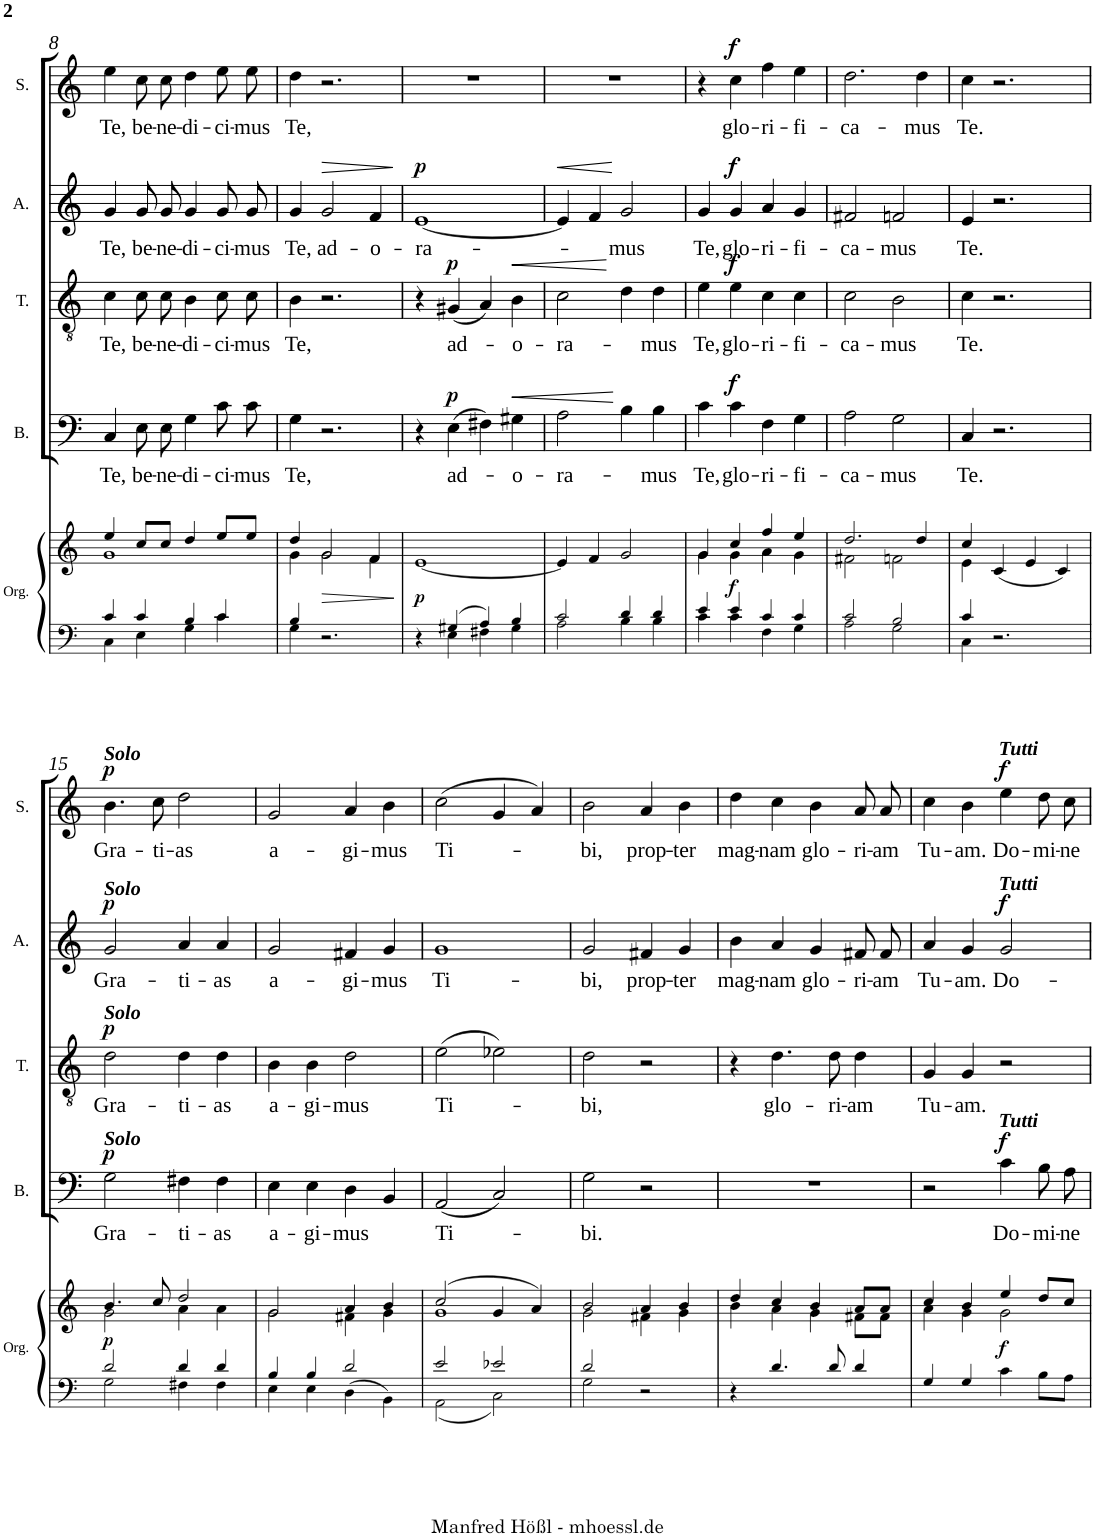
**kern	**kern	**dynam	**kern	**text	**dynam	**kern	**text	**dynam	**kern	**text	**dynam	**kern	**text	**dynam
*part5	*part5	*part5	*part4	*part4	*part4	*part3	*part3	*part3	*part2	*part2	*part2	*part1	*part1	*part1
*staff6	*staff5	*staff5/6	*staff4	*staff4	*staff4	*staff3	*staff3	*staff3	*staff2	*staff2	*staff2	*staff1	*staff1	*staff1
*I"Organ	*	*	*I"Bass	*	*	*I"Tenor	*	*	*I"Alto	*	*	*I"Soprano	*	*
*I'Org.	*	*	*I'B.	*	*	*I'T.	*	*	*I'A.	*	*	*I'S.	*	*
!!LO:PB:g=z
*clefF4	*clefG2	*	*clefF4	*	*	*clefGv2	*	*	*clefG2	*	*	*clefG2	*	*
*k[]	*k[]	*	*k[]	*	*	*k[]	*	*	*k[]	*	*	*k[]	*	*
*M4/4	*M4/4	*	*M4/4	*	*	*M4/4	*	*	*M4/4	*	*	*M4/4	*	*
*met(c)	*met(c)	*	*met(c)	*	*	*met(c)	*	*	*met(c)	*	*	*met(c)	*	*
=8	=8	=8	=8	=8	=8	=8	=8	=8	=8	=8	=8	=8	=8	=8
*^	*^	*	*	*	*	*	*	*	*	*	*	*	*	*
!	!	!	!	!	!	!LO:LY:b	!	!	!LO:LY:b	!	!	!LO:LY:b	!	!	!LO:LY:b	!
4c/	4C\	4ee/	1g	.	4C/	Te,	.	4c\	Te,	.	4g/	Te,	.	4ee\	Te,	.
!	!	!	!	!	!	!LO:LY:b	!	!	!LO:LY:b	!	!	!LO:LY:b	!	!	!LO:LY:b	!
4c/	4E\	8cc/L	.	.	8E\L	be-	.	8c\L	be-	.	8g/L	be-	.	8cc\L	be-	.
!	!	!	!	!	!	!LO:LY:b	!	!	!LO:LY:b	!	!	!LO:LY:b	!	!	!LO:LY:b	!
.	.	8cc/J	.	.	8E\J	-ne-	.	8c\J	-ne-	.	8g/J	-ne-	.	8cc\J	-ne-	.
!	!	!	!	!	!	!LO:LY:b	!	!	!LO:LY:b	!	!	!LO:LY:b	!	!	!LO:LY:b	!
4B/	4G\	4dd/	.	.	4G\	-di-	.	4B\	-di-	.	4g/	-di-	.	4dd\	-di-	.
!	!	!	!	!	!	!LO:LY:b	!	!	!LO:LY:b	!	!	!LO:LY:b	!	!	!LO:LY:b	!
4c/	4c\	8ee/L	.	.	8c\L	-ci-	.	8c\L	-ci-	.	8g/L	-ci-	.	8ee\L	-ci-	.
!	!	!	!	!	!	!LO:LY:b	!	!	!LO:LY:b	!	!	!LO:LY:b	!	!	!LO:LY:b	!
.	.	8ee/J	.	.	8c\J	-mus	.	8c\J	-mus	.	8g/J	-mus	.	8ee\J	-mus	.
=9	=9	=9	=9	=9	=9	=9	=9	=9	=9	=9	=9	=9	=9	=9	=9	=9
!	!	!	!	!	!	!LO:LY:b	!	!	!LO:LY:b	!	!	!LO:LY:b	!	!	!LO:LY:b	!
4B/	4G\	4dd/	4g\	.	4G\	Te,	.	4B\	Te,	.	4g/	Te,	.	4dd\	Te,	.
!	!	!	!	!	!	!	!	!	!	!	!	!LO:LY:b	!LO:HP:b	!	!	!
2.r	2.ryy	2g/	2g\	.	2.r	.	.	2.r	.	.	2g/	ad-	>	2.r	.	.
!	!	!	!	!	!	!	!	!	!	!	!	!LO:LY:b	!	!	!	!
.	.	4f/	4f\	.	.	.	.	.	.	.	4f/	-o-	.	.	.	.
=10	=10	=10	=10	=10	=10	=10	=10	=10	=10	=10	=10	=10	=10	=10	=10	=10
!	!	!	!	!LO:DY:b	!	!	!	!	!	!	!	!LO:LY:b	!LO:DY:a	!	!	!
*	*	*v	*v	*	*	*	*	*	*	*	*	*	*	*	*	*
4r	4ryy	[<1e	p	4r	.	.	4r	.	.	[1e	-ra-	p	1r	.	.
!	!	!	!	!	!LO:LY:b	!LO:DY:a	!	!LO:LY:b	!LO:DY:a	!	!	!	!	!	!
4G#X/	4E\	.	.	(>4E\	ad-	p	(<4G#X/	ad-	p	.	.	.	.	.	.
4A/	4F#X\	.	.	4F#X\)	.	.	4A/)	.	.	.	.	.	.	.	.
!	!	!	!	!	!LO:LY:b	!	!	!LO:LY:b	!	!	!	!	!	!	!
4B/	4G#\	.	.	4G#X\	-o-	.	4B\	-o-	.	.	.	.	.	.	.
=11	=11	=11	=11	=11	=11	=11	=11	=11	=11	=11	=11	=11	=11	=11	=11
!	!	!	!	!	!LO:LY:b	!	!	!LO:LY:b	!	!	!	!	!	!	!
2c/	2A\	4e/]	.	2A\	-ra-	.	2c\	-ra-	.	4e/]	.	.	1r	.	.
.	.	4f/	.	.	.	.	.	.	.	4f/	.	.	.	.	.
!	!	!	!	!	!	!	!	!	!	!	!LO:LY:b	!	!	!	!
4d/	4B\	2g/	.	4B\	.	.	4d\	.	.	2g/	-mus	]	.	.	.
!	!	!	!	!	!LO:LY:b	!	!	!LO:LY:b	!	!	!	!	!	!	!
4d/	4B\	.	.	4B\	-mus	.	4d\	-mus	.	.	.	.	.	.	.
=12	=12	=12	=12	=12	=12	=12	=12	=12	=12	=12	=12	=12	=12	=12	=12
*	*	*^	*	*	*	*	*	*	*	*	*	*	*	*	*
!	!	!	!	!	!	!LO:LY:b	!	!	!LO:LY:b	!	!	!LO:LY:b	!	!	!	!
4e/	4c\	4g/	4g\	.	4c\	Te,	.	4e\	Te,	.	4g/	Te,	.	4r	.	.
!	!	!	!	!LO:DY:b	!	!LO:LY:b	!LO:DY:a	!	!LO:LY:b	!LO:DY:a	!	!LO:LY:b	!LO:DY:a	!	!LO:LY:b	!LO:DY:a
4e/	4c\	4cc/	4g\	f	4c\	glo-	f	4e\	glo-	f	4g/	glo-	f	4cc\	glo-	f
!	!	!	!	!	!	!LO:LY:b	!	!	!LO:LY:b	!	!	!LO:LY:b	!	!	!LO:LY:b	!
4c/	4F\	4ff/	4a\	.	4F\	-ri-	.	4c\	-ri-	.	4a/	-ri-	.	4ff\	-ri-	.
!	!	!	!	!	!	!LO:LY:b	!	!	!LO:LY:b	!	!	!LO:LY:b	!	!	!LO:LY:b	!
4c/	4G\	4ee/	4g\	.	4G\	-fi-	.	4c\	-fi-	.	4g/	-fi-	.	4ee\	-fi-	.
=13	=13	=13	=13	=13	=13	=13	=13	=13	=13	=13	=13	=13	=13	=13	=13	=13
!	!	!	!	!	!	!LO:LY:b	!	!	!LO:LY:b	!	!	!LO:LY:b	!	!	!LO:LY:b	!
2c/	2A\	2.dd/	2f#X\	.	2A\	-ca-	.	2c\	-ca-	.	2f#X/	-ca-	.	2.dd\	-ca-	.
!	!	!	!	!	!	!LO:LY:b	!	!	!LO:LY:b	!	!	!LO:LY:b	!	!	!	!
2B/	2G\	.	2fn\	.	2G\	-mus	.	2B\	-mus	.	2fn/	-mus	.	.	.	.
!	!	!	!	!	!	!	!	!	!	!	!	!	!	!	!LO:LY:b	!
.	.	4dd/	.	.	.	.	.	.	.	.	.	.	.	4dd\	-mus	.
=14	=14	=14	=14	=14	=14	=14	=14	=14	=14	=14	=14	=14	=14	=14	=14	=14
!	!	!	!	!	!	!LO:LY:b	!	!	!LO:LY:b	!	!	!LO:LY:b	!	!	!LO:LY:b	!
4c/	4C\	4cc/	4e\	.	4C/	Te.	.	4c\	Te.	.	4e/	Te.	.	4cc\	Te.	.
2.r	2.ryy	(<4c/	2.ryy	.	2.r	.	.	2.r	.	.	2.r	.	.	2.r	.	.
.	.	4e/	.	.	.	.	.	.	.	.	.	.	.	.	.	.
.	.	4c/)	.	.	.	.	.	.	.	.	.	.	.	.	.	.
!!LO:LB:g=z
=15	=15	=15	=15	=15	=15	=15	=15	=15	=15	=15	=15	=15	=15	=15	=15	=15
!	!	!	!	!	!	!	!	!	!	!	!	!	!	!LO:TX:a:Bi:t=Solo	!	!
!	!	!	!	!	!	!	!	!	!	!	!LO:TX:a:Bi:t=Solo	!	!	!	!	!
!	!	!	!	!	!	!	!	!LO:TX:a:Bi:t=Solo	!	!	!	!	!	!	!	!
!	!	!	!	!	!LO:TX:a:Bi:t=Solo	!	!	!	!	!	!	!	!	!	!	!
!	!	!	!	!LO:DY:b	!	!LO:LY:b	!LO:DY:a	!	!LO:LY:b	!LO:DY:a	!	!LO:LY:b	!LO:DY:a	!	!LO:LY:b	!LO:DY:a
2d/	2G\	4.b/	2g\	p	2G\	Gra-	p	2d\	Gra-	p	2g/	Gra-	p	4.b\	Gra-	p
!	!	!	!	!	!	!	!	!	!	!	!	!	!	!	!LO:LY:b	!
.	.	8cc/	.	.	.	.	.	.	.	.	.	.	.	8cc\	-ti-	.
!	!	!	!	!	!	!LO:LY:b	!	!	!LO:LY:b	!	!	!LO:LY:b	!	!	!LO:LY:b	!
4d/	4F#X\	2dd/	4a\	.	4F#X\	-ti-	.	4d\	-ti-	.	4a/	-ti-	.	2dd\	-as	.
!	!	!	!	!	!	!LO:LY:b	!	!	!LO:LY:b	!	!	!LO:LY:b	!	!	!	!
4d/	4F#\	.	4a\	.	4F#\	-as	.	4d\	-as	.	4a/	-as	.	.	.	.
=16	=16	=16	=16	=16	=16	=16	=16	=16	=16	=16	=16	=16	=16	=16	=16	=16
!	!	!	!	!	!	!LO:LY:b	!	!	!LO:LY:b	!	!	!LO:LY:b	!	!	!LO:LY:b	!
4B/	4E\	2g/	2g\	.	4E\	a-	.	4B\	a-	.	2g/	a-	.	2g/	a-	.
!	!	!	!	!	!	!LO:LY:b	!	!	!LO:LY:b	!	!	!	!	!	!	!
4B/	4E\	.	.	.	4E\	-gi-	.	4B\	-gi-	.	.	.	.	.	.	.
!	!	!	!	!	!	!LO:LY:b	!	!	!LO:LY:b	!	!	!LO:LY:b	!	!	!LO:LY:b	!
2d/	4D\	4a/	4f#X\	.	4D\	-mus	.	2d\	-mus	.	4f#X/	-gi-	.	4a/	-gi-	.
!	!	!	!	!	!	!	!	!	!	!	!	!LO:LY:b	!	!	!LO:LY:b	!
.	4BB\	4b/	4g\	.	4BB/	.	.	.	.	.	4g/	-mus	.	4b\	-mus	.
=17	=17	=17	=17	=17	=17	=17	=17	=17	=17	=17	=17	=17	=17	=17	=17	=17
!	!	!	!	!	!	!LO:LY:b	!	!	!LO:LY:b	!	!	!LO:LY:b	!	!	!LO:LY:b	!
2e/	2AA\	(2cc/	1g	.	(<2AA/	Ti-	.	(>2e\	Ti-	.	1g	Ti-	.	(>2cc\	Ti-	.
2e-X/	2C\	4g/	.	.	2C/)	.	.	2e-X\)	.	.	.	.	.	4g/	.	.
.	.	4a/)	.	.	.	.	.	.	.	.	.	.	.	4a/)	.	.
=18	=18	=18	=18	=18	=18	=18	=18	=18	=18	=18	=18	=18	=18	=18	=18	=18
!	!	!	!	!	!	!LO:LY:b	!	!	!LO:LY:b	!	!	!LO:LY:b	!	!	!LO:LY:b	!
2d/	2G\	2b/	2g\	.	2G\	-bi.	.	2d\	-bi,	.	2g/	-bi,	.	2b\	-bi,	.
!	!	!	!	!	!	!	!	!	!	!	!	!LO:LY:b	!	!	!LO:LY:b	!
2r	2ryy	4a/	4f#X\	.	2r	.	.	2r	.	.	4f#X/	prop-	.	4a/	prop-	.
!	!	!	!	!	!	!	!	!	!	!	!	!LO:LY:b	!	!	!LO:LY:b	!
.	.	4b/	4g\	.	.	.	.	.	.	.	4g/	-ter	.	4b\	-ter	.
*v	*v	*	*	*	*	*	*	*	*	*	*	*	*	*	*	*
=19	=19	=19	=19	=19	=19	=19	=19	=19	=19	=19	=19	=19	=19	=19	=19
!	!	!	!	!	!	!	!	!	!	!	!LO:LY:b	!	!	!LO:LY:b	!
4r	4dd/	4b\	.	1r	.	.	4r	.	.	4b\	mag-	.	4dd\	mag-	.
!	!	!	!	!	!	!	!	!LO:LY:b	!	!	!LO:LY:b	!	!	!LO:LY:b	!
4.d/	4cc/	4a\	.	.	.	.	4.d\	glo-	.	4a/	-nam	.	4cc\	-nam	.
!	!	!	!	!	!	!	!	!	!	!	!LO:LY:b	!	!	!LO:LY:b	!
.	4b/	4g\	.	.	.	.	.	.	.	4g/	glo-	.	4b\	glo-	.
!	!	!	!	!	!	!	!	!LO:LY:b	!	!	!	!	!	!	!
8d/	.	.	.	.	.	.	8d\	-ri-	.	.	.	.	.	.	.
!	!	!	!	!	!	!	!	!LO:LY:b	!	!	!LO:LY:b	!	!	!LO:LY:b	!
4d/	8a/L	8f#X\L	.	.	.	.	4d\	-am	.	8f#X/L	-ri-	.	8a/L	-ri-	.
!	!	!	!	!	!	!	!	!	!	!	!LO:LY:b	!	!	!LO:LY:b	!
.	8a/J	8f#\J	.	.	.	.	.	.	.	8f#/J	-am	.	8a/J	-am	.
=20	=20	=20	=20	=20	=20	=20	=20	=20	=20	=20	=20	=20	=20	=20	=20
!	!	!	!	!	!	!	!	!LO:LY:b	!	!	!LO:LY:b	!	!	!LO:LY:b	!
4G/	4cc/	4a\	.	2r	.	.	4G/	Tu-	.	4a/	Tu-	.	4cc\	Tu-	.
!	!	!	!	!	!	!	!	!LO:LY:b	!	!	!LO:LY:b	!	!	!LO:LY:b	!
4G/	4b/	4g\	.	.	.	.	4G/	-am.	.	4g/	-am.	.	4b\	-am.	.
!	!	!	!	!	!	!	!	!	!	!	!	!	!LO:TX:a:Bi:t=Tutti	!	!
!	!	!	!	!	!	!	!	!	!	!LO:TX:a:Bi:t=Tutti	!	!	!	!	!
!	!	!	!	!LO:TX:a:Bi:t=Tutti	!	!	!	!	!	!	!	!	!	!	!
!	!	!	!LO:DY:b	!	!LO:LY:b	!LO:DY:a	!	!	!	!	!LO:LY:b	!LO:DY:a	!	!LO:LY:b	!LO:DY:a
4c\	4ee/	2g\	f	4c\	Do-	f	2r	.	.	2g/	Do-	f	4ee\	Do-	f
!	!	!	!	!	!LO:LY:b	!	!	!	!	!	!	!	!	!LO:LY:b	!
8B\L	8dd/L	.	.	8B\L	-mi-	.	.	.	.	.	.	.	8dd\L	-mi-	.
!	!	!	!	!	!LO:LY:b	!	!	!	!	!	!	!	!	!LO:LY:b	!
8A\J	8cc/J	.	.	8A\J	-ne	.	.	.	.	.	.	.	8cc\J	-ne	.
*	*v	*v	*	*	*	*	*	*	*	*	*	*	*	*	*
=	=	=	=	=	=	=	=	=	=	=	=	=	=	=
*-	*-	*-	*-	*-	*-	*-	*-	*-	*-	*-	*-	*-	*-	*-
